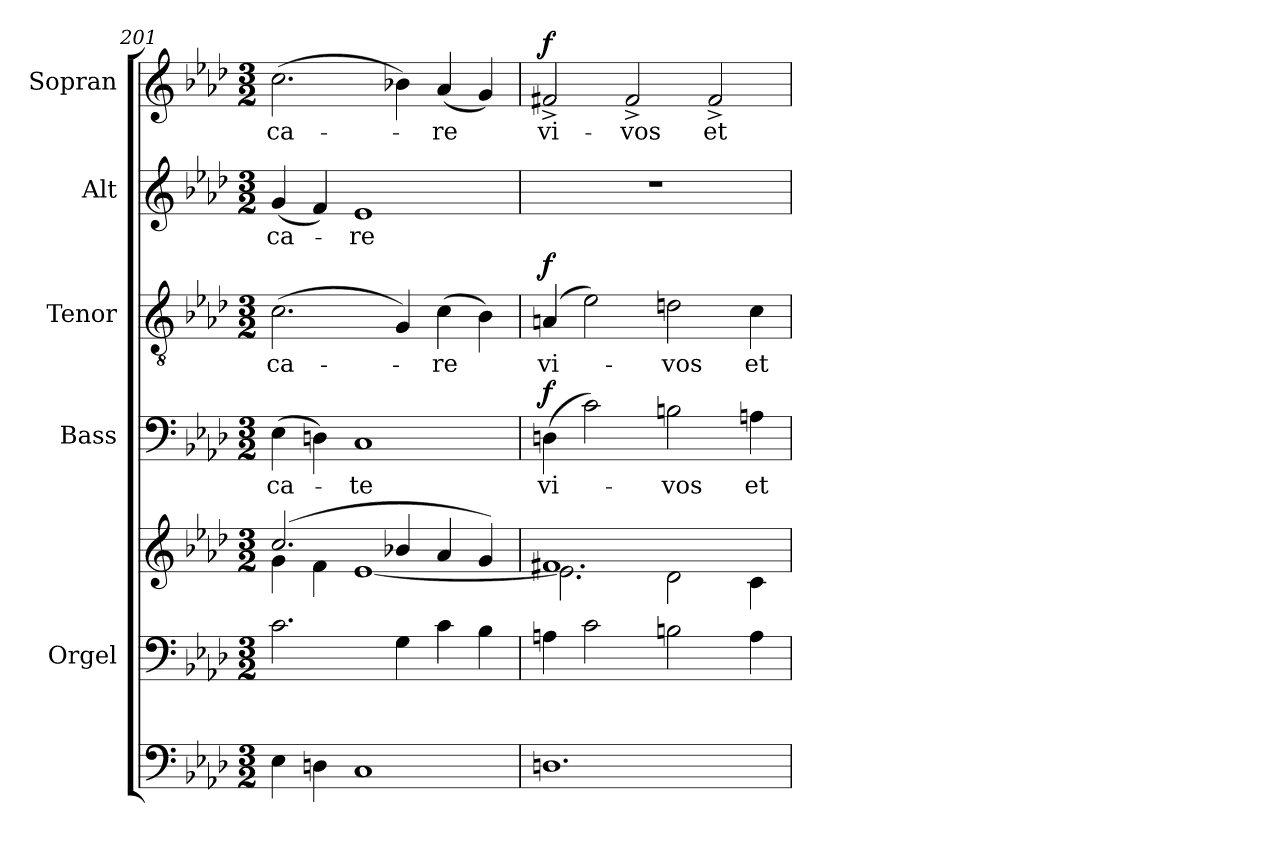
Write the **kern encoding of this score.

**kern	**kern	**kern	**kern	**text	**dynam	**kern	**text	**dynam	**kern	**text	**kern	**text	**dynam
*part6	*part5	*part5	*part4	*part4	*part4	*part3	*part3	*part3	*part2	*part2	*part1	*part1	*part1
*staff7	*staff6	*staff5	*staff4	*staff4	*staff4	*staff3	*staff3	*staff3	*staff2	*staff2	*staff1	*staff1	*staff1
*	*I"Orgel	*	*I"Bass	*	*	*I"Tenor	*	*	*I"Alt	*	*I"Sopran	*	*
*	*I'Org.	*	*I'B	*	*	*I'T	*	*	*I'A	*	*I'S	*	*
*clefF4	*clefF4	*clefG2	*clefF4	*	*	*clefGv2	*	*	*clefG2	*	*clefG2	*	*
*ITrd7c12	*	*	*	*	*	*	*	*	*	*	*	*	*
*k[b-e-a-d-]	*k[b-e-a-d-]	*k[b-e-a-d-]	*k[b-e-a-d-]	*	*	*k[b-e-a-d-]	*	*	*k[b-e-a-d-]	*	*k[b-e-a-d-]	*	*
*A-:	*A-:	*A-:	*A-:	*	*	*A-:	*	*	*A-:	*	*A-:	*	*
*M3/2	*M3/2	*M3/2	*M3/2	*	*	*M3/2	*	*	*M3/2	*	*M3/2	*	*
=201	=201	=201	=201	=201	=201	=201	=201	=201	=201	=201	=201	=201	=201
*	*	*^	*	*	*	*	*	*	*	*	*	*	*
!	!	!	!	!	!LO:LY:b	!	!	!LO:LY:b	!	!	!LO:LY:b	!	!LO:LY:b	!
4EE-\	2.c\	(2.cc/	4g\	(>4E-\	-ca-	.	(>2.c\	-ca-	.	(<4g/	-ca-	(>2.cc\	-ca-	.
4DDn\	.	.	4f\	4Dn\)	.	.	.	.	.	4f/)	.	.	.	.
!	!	!	!	!	!LO:LY:b	!	!	!	!	!	!LO:LY:b	!	!	!
1CC	.	.	[<1e-	1C	-te	.	.	.	.	1e-	-re	.	.	.
.	4G\	4b-X/	.	.	.	.	4G/)	.	.	.	.	4b-X\)	.	.
!	!	!	!	!	!	!	!	!LO:LY:b	!	!	!	!	!LO:LY:b	!
.	4c\	4a-/	.	.	.	.	(>4c\	-re	.	.	.	(<4a-/	-re	.
.	4B-\	4g/)	.	.	.	.	4B-\)	.	.	.	.	4g/)	.	.
!!LO:LB:g=z
=202	=202	=202	=202	=202	=202	=202	=202	=202	=202	=202	=202	=202	=202	=202
!	!	!	!	!	!LO:LY:b	!LO:DY:a	!	!LO:LY:b	!LO:DY:a	!	!	!	!LO:LY:b	!LO:DY:a
1.DDn	4An\	1.f#X	2.e-\]	(>4Dn\	vi-	f	(4An/	vi-	f	1.r	.	2f#X^</	vi-	f
.	2c\	.	.	2c\)	.	.	2e-\)	.	.	.	.	.	.	.
!	!	!	!	!	!	!	!	!	!	!	!	!	!LO:LY:b	!
.	.	.	.	.	.	.	.	.	.	.	.	2f#^</	-vos	.
!	!	!	!	!	!LO:LY:b	!	!	!LO:LY:b	!	!	!	!	!	!
.	2Bn\	.	2d-\	2Bn\	-vos	.	2dn\	-vos	.	.	.	.	.	.
!	!	!	!	!	!	!	!	!	!	!	!	!	!LO:LY:b	!
.	.	.	.	.	.	.	.	.	.	.	.	2f#^</	et	.
!	!	!	!	!	!LO:LY:b	!	!	!LO:LY:b	!	!	!	!	!	!
.	4A\	.	4c\	4An\	et	.	4c\	et	.	.	.	.	.	.
*	*	*v	*v	*	*	*	*	*	*	*	*	*	*	*
=	=	=	=	=	=	=	=	=	=	=	=	=	=
*-	*-	*-	*-	*-	*-	*-	*-	*-	*-	*-	*-	*-	*-
